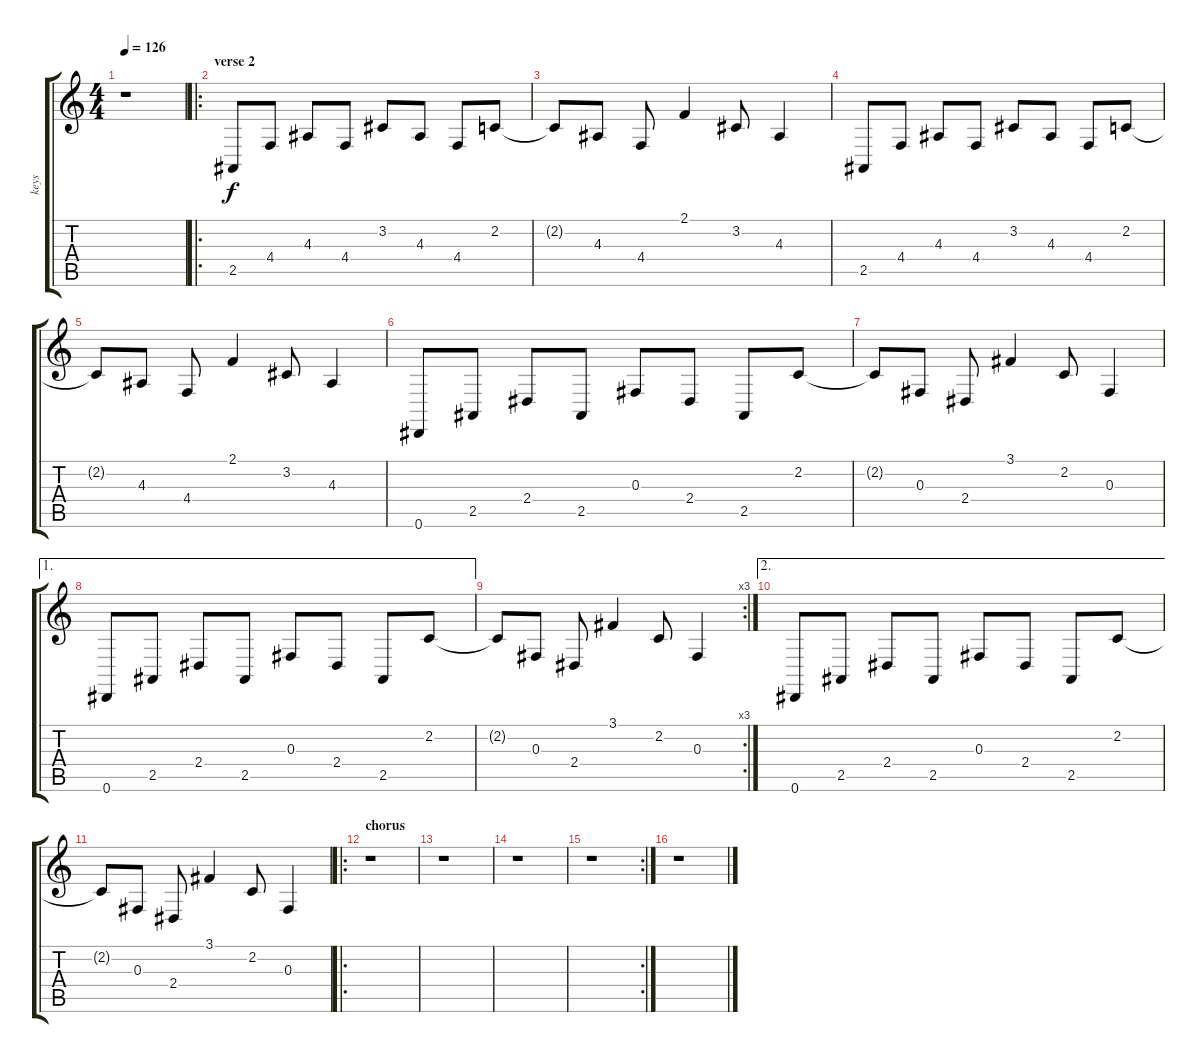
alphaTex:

\track ("keys" "keys") {instrument pad2warm}
\staff {score tabs}
\tuning (Eb4 Bb3 Gb3 Db3 Ab2 Eb2) {hide}
\ts (4 4)
\tempo 126
\clef g2
\ks c
r.1{dy f} |
\ro
\section ("" "verse 2")
2.5.8 4.4.8 4.3.8 4.4.8 3.2.8 4.3.8 4.4.8 2.2.8 |
2.2{t}.8 4.3.8 4.4.8 2.1.4 3.2.8 4.3.4 |
2.5.8 4.4.8 4.3.8 4.4.8 3.2.8 4.3.8 4.4.8 2.2.8 |
2.2{t}.8 4.3.8 4.4.8 2.1.4 3.2.8 4.3.4 |
0.6.8 2.5.8 2.4.8 2.5.8 0.3.8 2.4.8 2.5.8 2.2.8 |
2.2{t}.8 0.3.8 2.4.8 3.1.4 2.2.8 0.3.4 |
\ae 1
0.6.8 2.5.8 2.4.8 2.5.8 0.3.8 2.4.8 2.5.8 2.2.8 |
\rc 3
2.2{t}.8 0.3.8 2.4.8 3.1.4 2.2.8 0.3.4 |
\ae 2
0.6.8 2.5.8 2.4.8 2.5.8 0.3.8 2.4.8 2.5.8 2.2.8 |
2.2{t}.8 0.3.8 2.4.8 3.1.4 2.2.8 0.3.4 |
\ro
\section ("" "chorus")
r.1 |
r.1 |
r.1 |
\rc 2
r.1 |
r.1
